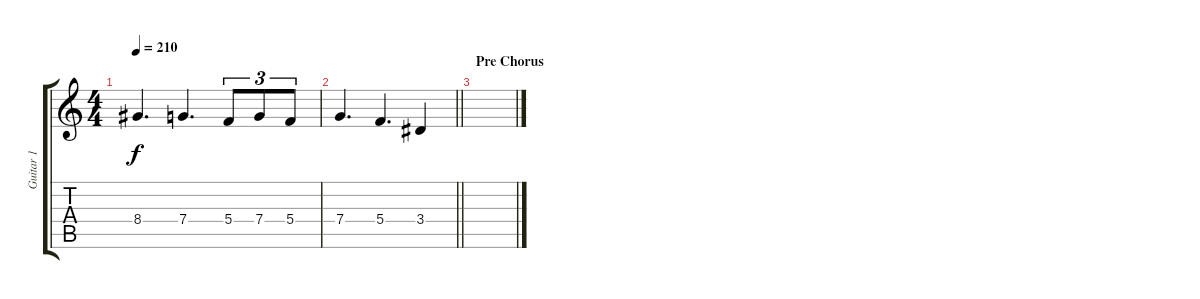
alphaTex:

\track ("Guitar 1" "Guitar 1") {instrument distortionguitar}
\staff {score tabs}
\tuning (D4 A3 F3 C3 G2 C2) {hide}
\ts (4 4)
\tempo 210
\clef g2
\ks c
8.4.4{d dy f} 7.4.4{d} 5.4.8{tu (3 2)} 7.4.8{tu (3 2)} 5.4.8{tu (3 2)} |
\barLineRight lightlight
7.4.4{d} 5.4.4{d} 3.4.4 |
\section ("" "Pre Chorus")
